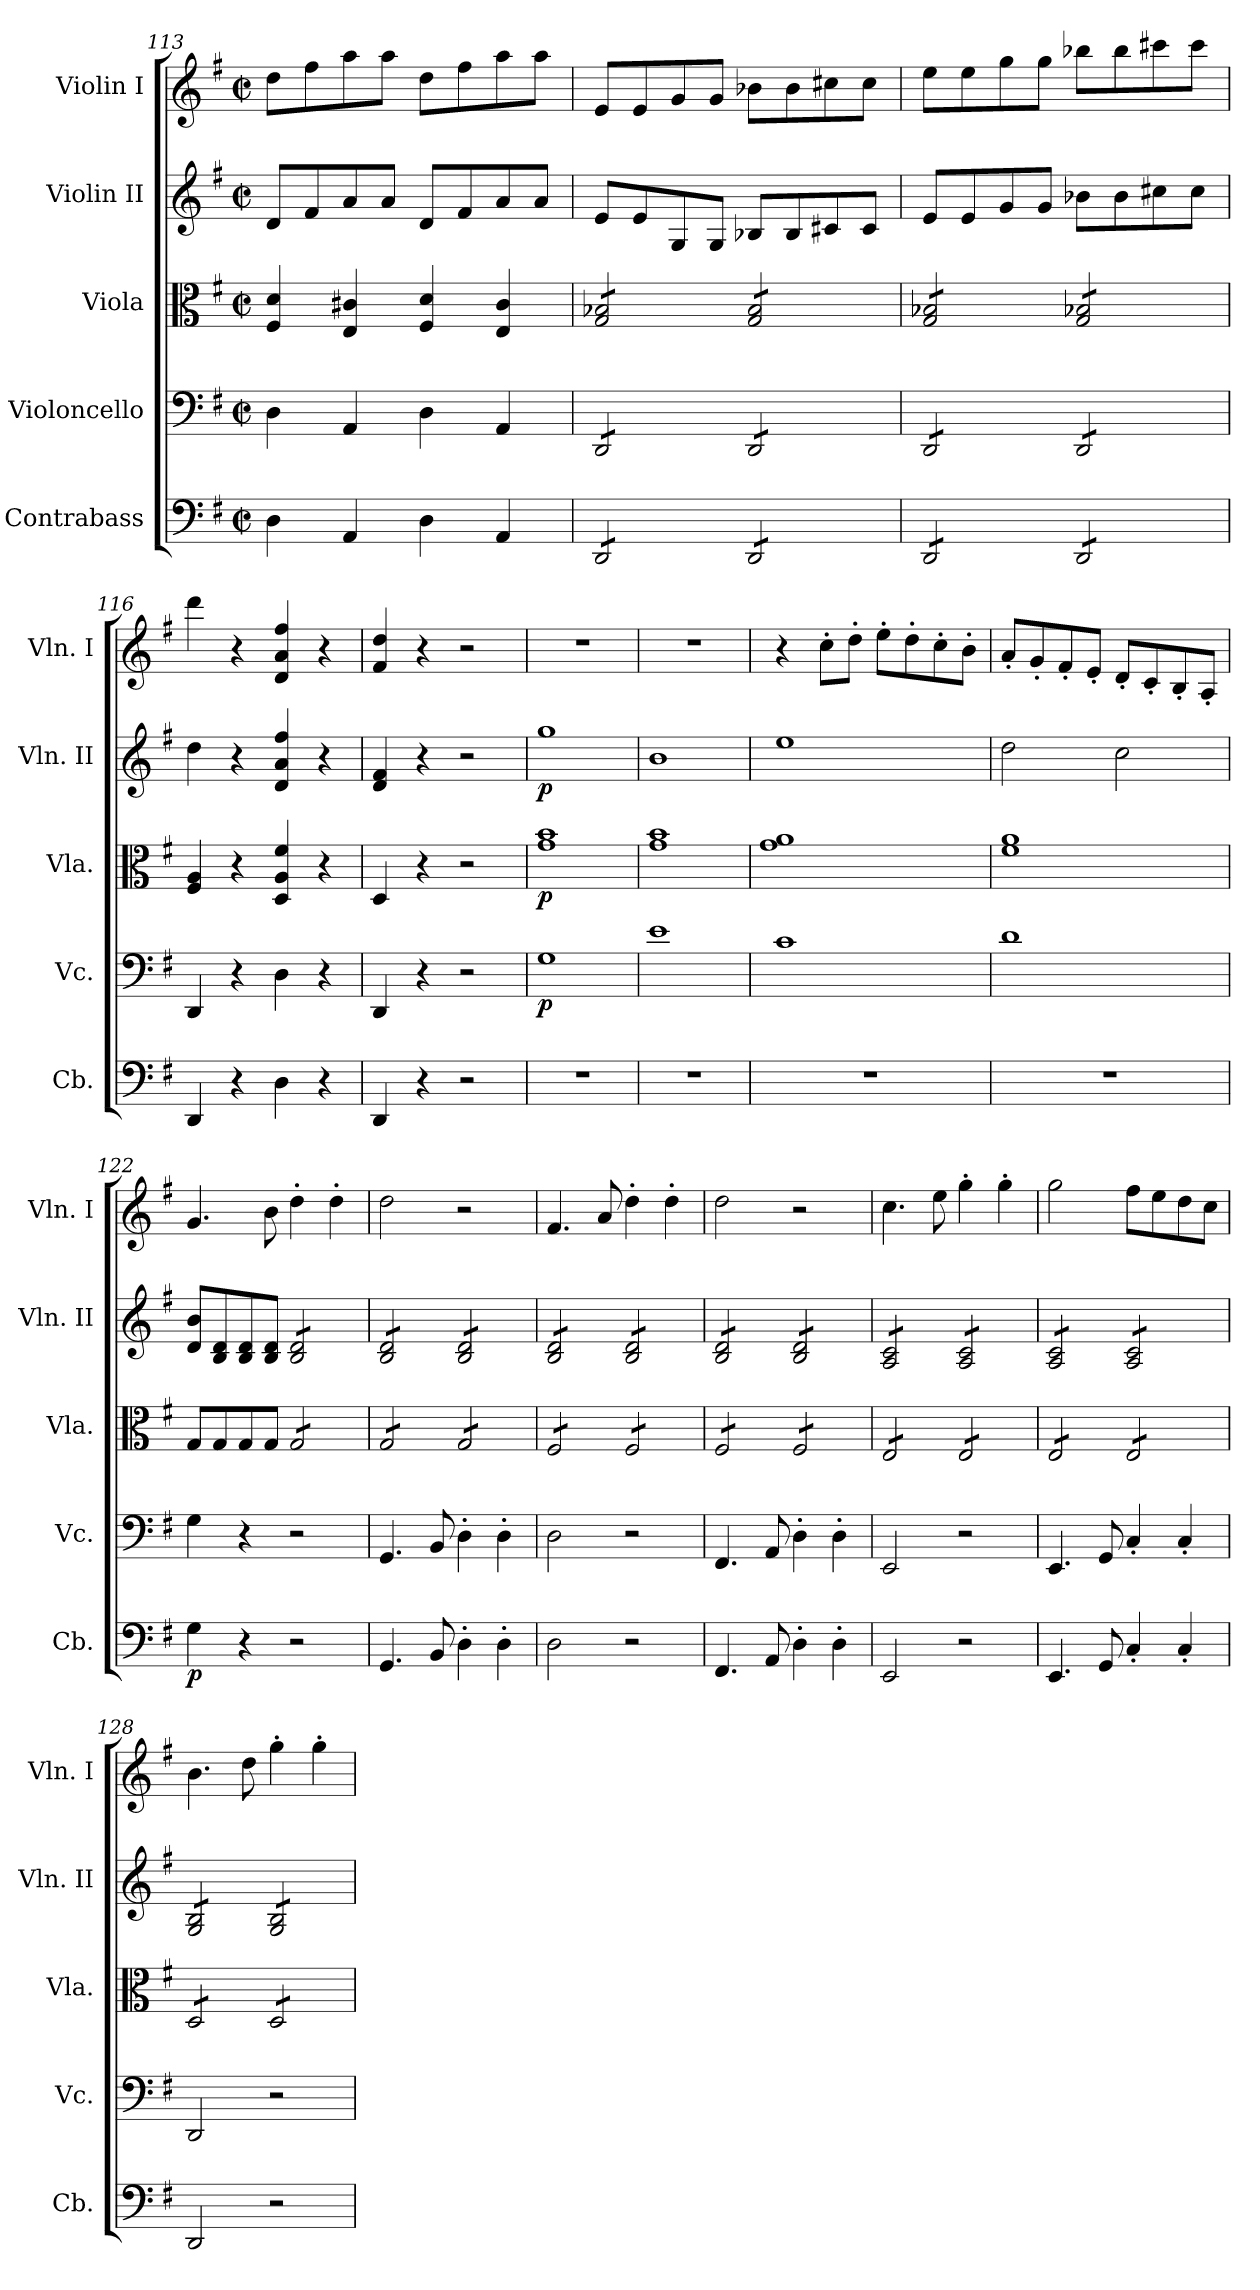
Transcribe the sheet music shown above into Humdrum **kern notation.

**kern	**dynam	**kern	**dynam	**kern	**dynam	**kern	**dynam	**kern
*part5	*part5	*part4	*part4	*part3	*part3	*part2	*part2	*part1
*staff5	*staff5	*staff4	*staff4	*staff3	*staff3	*staff2	*staff2	*staff1
*I"Contrabass	*	*I"Violoncello	*	*I"Viola	*	*I"Violin II	*	*I"Violin I
*I'Cb.	*	*I'Vc.	*	*I'Vla.	*	*I'Vln. II	*	*I'Vln. I
!!LO:PB:g=z
*clefF4	*	*clefF4	*	*clefC3	*	*clefG2	*	*clefG2
*ITrd7c12	*	*	*	*	*	*	*	*
*k[f#]	*	*k[f#]	*	*k[f#]	*	*k[f#]	*	*k[f#]
*M2/2	*	*M2/2	*	*M2/2	*	*M2/2	*	*M2/2
*met(c|)	*	*met(c|)	*	*met(c|)	*	*met(c|)	*	*met(c|)
=113	=113	=113	=113	=113	=113	=113	=113	=113
4DD\	.	4D\	.	4F#/ 4d/	.	8d/L	.	8dd\L
.	.	.	.	.	.	8f#/	.	8ff#\
4AAA/	.	4AA/	.	4E/ 4c#X/	.	8a/	.	8aa\
.	.	.	.	.	.	8a/J	.	8aa\J
4DD\	.	4D\	.	4F#/ 4d/	.	8d/L	.	8dd\L
.	.	.	.	.	.	8f#/	.	8ff#\
4AAA/	.	4AA/	.	4E/ 4c#/	.	8a/	.	8aa\
.	.	.	.	.	.	8a/J	.	8aa\J
=114	=114	=114	=114	=114	=114	=114	=114	=114
*tremolo	*	*	*	*	*	*	*	*
*	*	*tremolo	*	*	*	*	*	*
*	*	*	*	*tremolo	*	*	*	*
8DDD/L	.	8DD/L	.	8G/ 8B-X/L	.	8e/L	.	8e/L
8DDD/	.	8DD/	.	8G/ 8B-X/	.	8e/	.	8e/
8DDD/	.	8DD/	.	8G/ 8B-X/	.	8G/	.	8g/
8DDD/J	.	8DD/J	.	8G/ 8B-X/J	.	8G/J	.	8g/J
8DDD/L	.	8DD/L	.	8G/ 8B-/L	.	8B-X/L	.	8b-X\L
8DDD/	.	8DD/	.	8G/ 8B-/	.	8B-/	.	8b-\
8DDD/	.	8DD/	.	8G/ 8B-/	.	8c#X/	.	8cc#X\
8DDD/J	.	8DD/J	.	8G/ 8B-/J	.	8c#/J	.	8cc#\J
=115	=115	=115	=115	=115	=115	=115	=115	=115
8DDD/L	.	8DD/L	.	8G/ 8B-X/L	.	8e/L	.	8ee\L
8DDD/	.	8DD/	.	8G/ 8B-X/	.	8e/	.	8ee\
8DDD/	.	8DD/	.	8G/ 8B-X/	.	8g/	.	8gg\
8DDD/J	.	8DD/J	.	8G/ 8B-X/J	.	8g/J	.	8gg\J
8DDD/L	.	8DD/L	.	8G/ 8B-X/L	.	8b-X\L	.	8bb-X\L
8DDD/	.	8DD/	.	8G/ 8B-X/	.	8b-\	.	8bb-\
8DDD/	.	8DD/	.	8G/ 8B-X/	.	8cc#X\	.	8ccc#X\
8DDD/J	.	8DD/J	.	8G/ 8B-X/J	.	8cc#\J	.	8ccc#\J
*	*	*	*	*Xtremolo	*	*	*	*
*	*	*Xtremolo	*	*	*	*	*	*
*Xtremolo	*	*	*	*	*	*	*	*
=116	=116	=116	=116	=116	=116	=116	=116	=116
4DDD/	.	4DD/	.	4F#/ 4A/	.	4dd\	.	4ddd\
4r	.	4r	.	4r	.	4r	.	4r
4DD\	.	4D\	.	4D/ 4A/ 4f#/	.	4d/ 4a/ 4ff#/	.	4d/ 4a/ 4ff#/
4r	.	4r	.	4r	.	4r	.	4r
=117	=117	=117	=117	=117	=117	=117	=117	=117
4DDD/	.	4DD/	.	4D/	.	4d/ 4f#/	.	4f#/ 4dd/
4r	.	4r	.	4r	.	4r	.	4r
2r	.	2r	.	2r	.	2r	.	2r
=118	=118	=118	=118	=118	=118	=118	=118	=118
!	!	!	!LO:DY:b	!	!LO:DY:b	!	!LO:DY:b	!
1r	.	1G	p	1g 1b	p	1gg	p	1r
!!LO:LB:g=z
=119	=119	=119	=119	=119	=119	=119	=119	=119
1r	.	1e	.	1g 1b	.	1b	.	1r
=120	=120	=120	=120	=120	=120	=120	=120	=120
1r	.	1c	.	1g 1a	.	1ee	.	4r
.	.	.	.	.	.	.	.	8cc'\L
.	.	.	.	.	.	.	.	8dd'\J
.	.	.	.	.	.	.	.	8ee'\L
.	.	.	.	.	.	.	.	8dd'\
.	.	.	.	.	.	.	.	8cc'\
.	.	.	.	.	.	.	.	8b'\J
=121	=121	=121	=121	=121	=121	=121	=121	=121
1r	.	1d	.	1f# 1a	.	2dd\	.	8a'/L
.	.	.	.	.	.	.	.	8g'/
.	.	.	.	.	.	.	.	8f#'/
.	.	.	.	.	.	.	.	8e'/J
.	.	.	.	.	.	2cc\	.	8d'/L
.	.	.	.	.	.	.	.	8c'/
.	.	.	.	.	.	.	.	8B'/
.	.	.	.	.	.	.	.	8A'/J
=122	=122	=122	=122	=122	=122	=122	=122	=122
!	!LO:DY:b	!	!	!	!	!	!	!
4GG\	p	4G\	.	8G/L	.	8d/ 8b/L	.	4.g/
.	.	.	.	8G/	.	8B/ 8d/	.	.
4r	.	4r	.	8G/	.	8B/ 8d/	.	.
.	.	.	.	8G/J	.	8B/ 8d/J	.	8b\
*	*	*	*	*tremolo	*	*	*	*
*	*	*	*	*	*	*tremolo	*	*
2r	.	2r	.	8G/L	.	8B/ 8d/L	.	4dd'\
.	.	.	.	8G/	.	8B/ 8d/	.	.
.	.	.	.	8G/	.	8B/ 8d/	.	4dd'\
.	.	.	.	8G/J	.	8B/ 8d/J	.	.
=123	=123	=123	=123	=123	=123	=123	=123	=123
4.GGG/	.	4.GG/	.	8G/L	.	8B/ 8d/L	.	2dd\
.	.	.	.	8G/	.	8B/ 8d/	.	.
.	.	.	.	8G/	.	8B/ 8d/	.	.
8BBB/	.	8BB/	.	8G/J	.	8B/ 8d/J	.	.
4DD'\	.	4D'\	.	8G/L	.	8B/ 8d/L	.	2r
.	.	.	.	8G/	.	8B/ 8d/	.	.
4DD'\	.	4D'\	.	8G/	.	8B/ 8d/	.	.
.	.	.	.	8G/J	.	8B/ 8d/J	.	.
=124	=124	=124	=124	=124	=124	=124	=124	=124
2DD\	.	2D\	.	8F#/L	.	8B/ 8d/L	.	4.f#/
.	.	.	.	8F#/	.	8B/ 8d/	.	.
.	.	.	.	8F#/	.	8B/ 8d/	.	.
.	.	.	.	8F#/J	.	8B/ 8d/J	.	8a/
2r	.	2r	.	8F#/L	.	8B/ 8d/L	.	4dd'\
.	.	.	.	8F#/	.	8B/ 8d/	.	.
.	.	.	.	8F#/	.	8B/ 8d/	.	4dd'\
.	.	.	.	8F#/J	.	8B/ 8d/J	.	.
!!LO:PB:g=z
=125	=125	=125	=125	=125	=125	=125	=125	=125
4.FFF#/	.	4.FF#/	.	8F#/L	.	8B/ 8d/L	.	2dd\
.	.	.	.	8F#/	.	8B/ 8d/	.	.
.	.	.	.	8F#/	.	8B/ 8d/	.	.
8AAA/	.	8AA/	.	8F#/J	.	8B/ 8d/J	.	.
4DD'\	.	4D'\	.	8F#/L	.	8B/ 8d/L	.	2r
.	.	.	.	8F#/	.	8B/ 8d/	.	.
4DD'\	.	4D'\	.	8F#/	.	8B/ 8d/	.	.
.	.	.	.	8F#/J	.	8B/ 8d/J	.	.
=126	=126	=126	=126	=126	=126	=126	=126	=126
2EEE/	.	2EE/	.	8E/L	.	8A/ 8c/L	.	4.cc\
.	.	.	.	8E/	.	8A/ 8c/	.	.
.	.	.	.	8E/	.	8A/ 8c/	.	.
.	.	.	.	8E/J	.	8A/ 8c/J	.	8ee\
2r	.	2r	.	8E/L	.	8A/ 8c/L	.	4gg'\
.	.	.	.	8E/	.	8A/ 8c/	.	.
.	.	.	.	8E/	.	8A/ 8c/	.	4gg'\
.	.	.	.	8E/J	.	8A/ 8c/J	.	.
=127	=127	=127	=127	=127	=127	=127	=127	=127
4.EEE/	.	4.EE/	.	8E/L	.	8A/ 8c/L	.	2gg\
.	.	.	.	8E/	.	8A/ 8c/	.	.
.	.	.	.	8E/	.	8A/ 8c/	.	.
8GGG/	.	8GG/	.	8E/J	.	8A/ 8c/J	.	.
4CC'/	.	4C'/	.	8E/L	.	8A/ 8c/L	.	8ff#\L
.	.	.	.	8E/	.	8A/ 8c/	.	8ee\
4CC'/	.	4C'/	.	8E/	.	8A/ 8c/	.	8dd\
.	.	.	.	8E/J	.	8A/ 8c/J	.	8cc\J
=128	=128	=128	=128	=128	=128	=128	=128	=128
2DDD/	.	2DD/	.	8D/L	.	8G/ 8B/L	.	4.b\
.	.	.	.	8D/	.	8G/ 8B/	.	.
.	.	.	.	8D/	.	8G/ 8B/	.	.
.	.	.	.	8D/J	.	8G/ 8B/J	.	8dd\
2r	.	2r	.	8D/L	.	8G/ 8B/L	.	4gg'\
.	.	.	.	8D/	.	8G/ 8B/	.	.
.	.	.	.	8D/	.	8G/ 8B/	.	4gg'\
.	.	.	.	8D/J	.	8G/ 8B/J	.	.
*	*	*	*	*	*	*Xtremolo	*	*
*	*	*	*	*Xtremolo	*	*	*	*
=	=	=	=	=	=	=	=	=
*-	*-	*-	*-	*-	*-	*-	*-	*-
